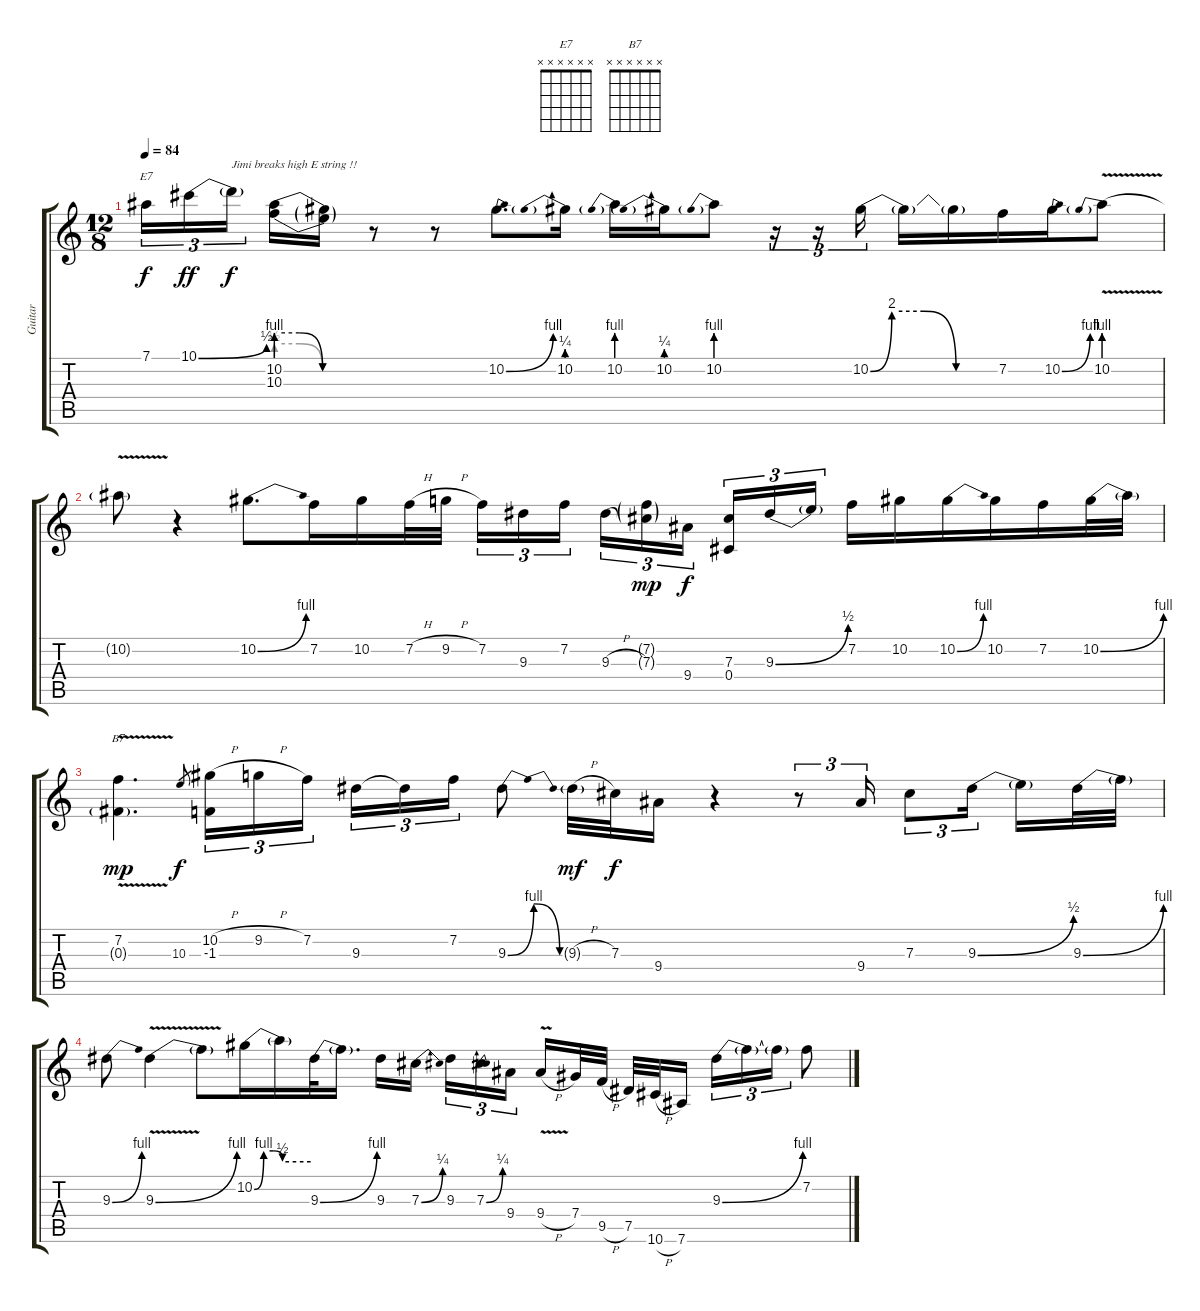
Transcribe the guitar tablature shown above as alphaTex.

\track ("Guitar" "Guitar") {instrument overdrivenguitar}
\staff {score tabs}
\tuning (Eb4 Bb3 Gb3 Db3 Ab2 Eb2) {hide}
\chord ("E7" x x x x x x)
\chord ("B7" x x x x x x)
\ts (12 8)
\tempo 84
\clef g2
\ks c
7.1.16{tu (3 2) ch "E7" dy f} 10.1{be (bend 0 0 60 2)}.16{tu (3 2) dy ff} 10.1{t}.16{tu (3 2) txt "Jimi breaks high E string !!" dy f beam splitsecondary} (10.2{be (custom 0 4 15 4 30 0 60 0)} 10.3{be (custom 0 2 15 2 30 0 60 0)}).16 (10.2{t} 10.3{t}).16 r.8 r.8 10.2{be (bend 0 0 60 4)}.8{d} 10.2{be (prebend 0 1 60 1)}.16 10.2{be (prebend 0 4 60 4)}.16 10.2{be (prebend 0 1 60 1)}.16 10.2{be (prebend 0 4 60 4)}.8 r.16{tu (3 2)} r.16{tu (3 2)} 10.2{be (custom 0 0 10 8 25 8 40 0 60 0)}.16{tu (3 2)} 10.2{t}.16 10.2{t}.16 7.2.16 10.2{be (bend 0 0 60 4)}.16 10.2{be (prebend 0 4 60 4) v}.8 |
10.2{t}.8 r.4 10.2{be (bend 0 0 60 4)}.8{d} 7.2.16 10.2.16 7.2{h}.32 9.2{h}.32 7.2.16{tu (3 2)} 9.3.16{tu (3 2)} 7.2.16{tu (3 2) beam splitsecondary} 9.3{h}.16{tu (3 2)} (7.2{g} 7.3{g}).16{tu (3 2) dy mp} 9.4.16{tu (3 2) dy f beam splitsecondary} (7.3 0.4).16{tu (3 2)} 9.3{be (bend 0 0 60 2)}.16{tu (3 2)} 9.3{t}.16{tu (3 2)} 7.2.16 10.2.16 10.2{be (bend 0 0 60 4)}.16 10.2.16 7.2.16 10.2{be (bend 0 0 60 4)}.32 10.2{t}.32 |
(7.2{v} 0.3{v g}).4{d ch "B7" dy mp} 10.3.8{gr dy f} (10.2{h} -1.3).16{tu (3 2)} 9.2{h}.16{tu (3 2)} 7.2.16{tu (3 2) beam splitsecondary} 9.3.16{tu (3 2)} 9.3{t}.16{tu (3 2)} 7.2.16{tu (3 2)} 9.3{be (bendrelease 0 0 15 4 30 4 60 0)}.8 9.3{h g}.32{dy mf} 7.3.32{dy f} 9.4.16 r.4 r.8{tu (3 2)} 9.4.16{tu (3 2)} 7.3.8{tu (3 2)} 9.3{be (bend 0 0 60 2)}.16{tu (3 2) beam splitsecondary} 9.3{t}.16 9.3{be (bend 0 0 60 4)}.32 9.3{t}.32 |
9.3{be (bend 0 0 60 4)}.8 9.3{be (bend 0 0 60 4) v}.4 9.3{t}.8 10.2{be (custom 0 0 10 4 20 4 30 2 60 2)}.16 10.2{t}.16 9.3{be (bend 0 0 60 4)}.32 9.3{t}.16{d} 9.3.16 7.3{be (bend 0 0 60 1)}.16{beam splitsecondary} 9.3.16{tu (3 2)} 7.3{be (bend 0 0 60 1)}.16{tu (3 2)} 9.4.16{tu (3 2) beam splitsecondary} 9.4{v h}.16 7.4.32 9.5{h}.32 7.5.32 10.6{h}.32 7.6.16{beam splitsecondary} 9.3{be (bend 0 0 60 4)}.16{tu (3 2)} 9.3{t}.16{tu (3 2)} 9.3{t}.16{tu (3 2)} 7.2.8
